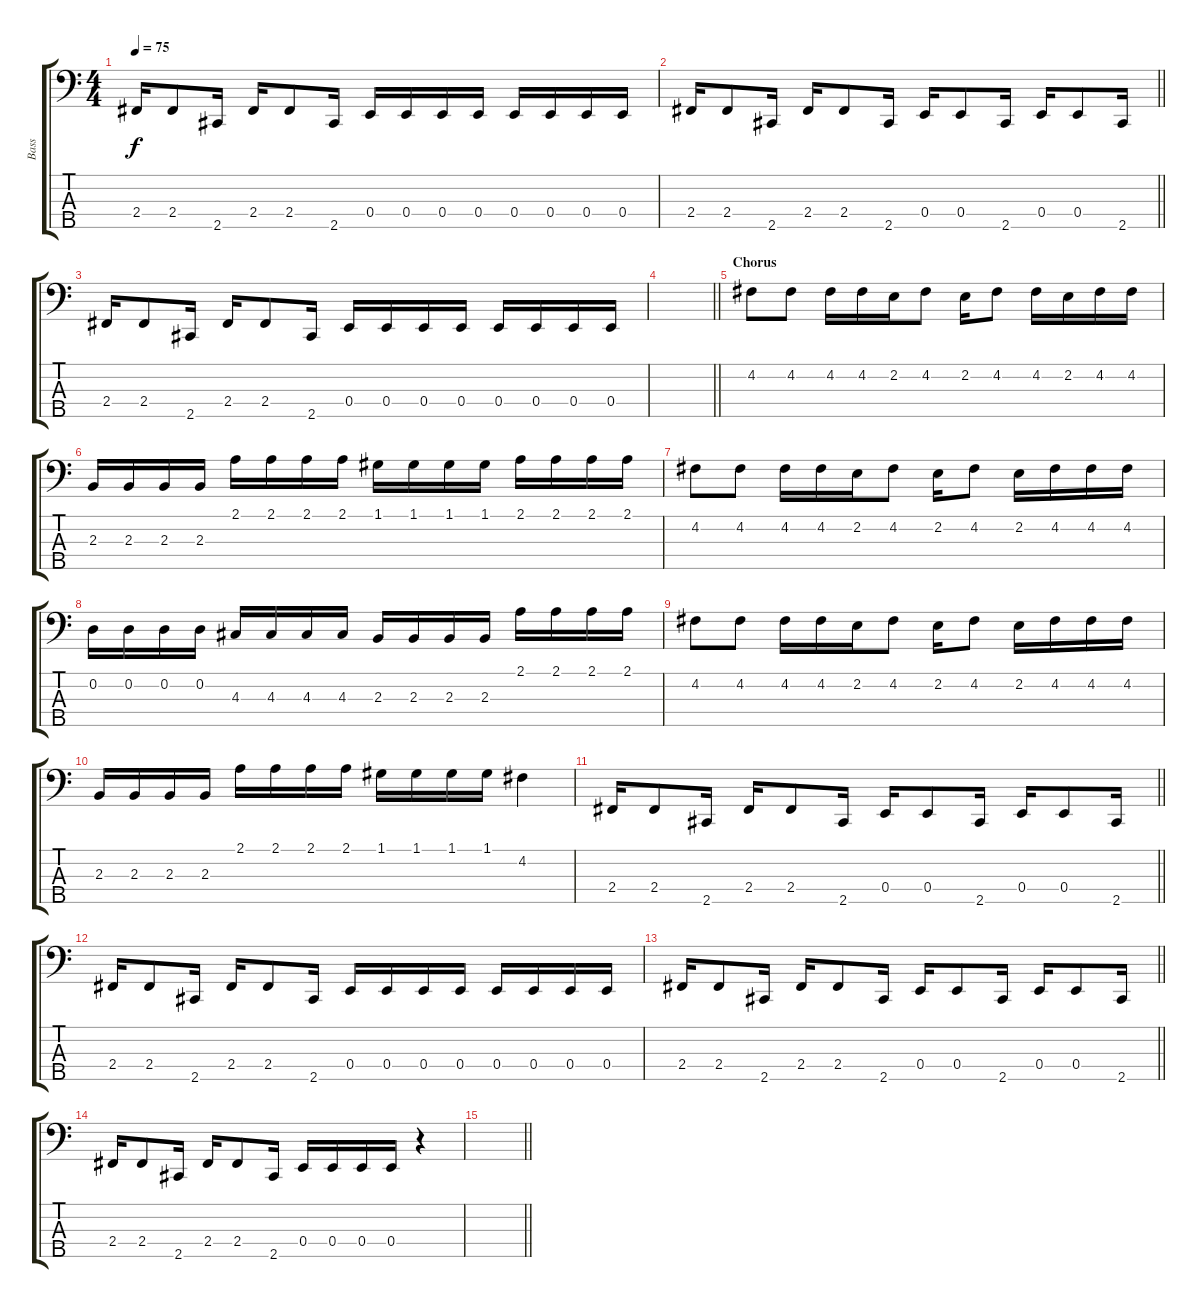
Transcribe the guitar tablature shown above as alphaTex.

\track ("Bass" "Bass") {instrument electricbasspick}
\staff {score tabs}
\tuning (G2 D2 A1 E1 B0) {hide}
\ts (4 4)
\tempo 75
\clef f4
\ks c
2.4.16{dy f} 2.4.8 2.5.16 2.4.16 2.4.8 2.5.16 0.4.16 0.4.16 0.4.16 0.4.16 0.4.16 0.4.16 0.4.16 0.4.16 |
\barLineRight lightlight
2.4.16 2.4.8 2.5.16 2.4.16 2.4.8 2.5.16 0.4.16 0.4.8 2.5.16 0.4.16 0.4.8 2.5.16 |
2.4.16 2.4.8 2.5.16 2.4.16 2.4.8 2.5.16 0.4.16 0.4.16 0.4.16 0.4.16 0.4.16 0.4.16 0.4.16 0.4.16 |
\barLineRight lightlight
|
\section ("" "Chorus")
4.2.8 4.2.8 4.2.16 4.2.16 2.2.16 4.2.8 2.2.16 4.2.8 4.2.16 2.2.16 4.2.16 4.2.16 |
2.3.16 2.3.16 2.3.16 2.3.16 2.1.16 2.1.16 2.1.16 2.1.16 1.1.16 1.1.16 1.1.16 1.1.16 2.1.16 2.1.16 2.1.16 2.1.16 |
4.2.8 4.2.8 4.2.16 4.2.16 2.2.16 4.2.8 2.2.16 4.2.8 2.2.16 4.2.16 4.2.16 4.2.16 |
0.2.16 0.2.16 0.2.16 0.2.16 4.3.16 4.3.16 4.3.16 4.3.16 2.3.16 2.3.16 2.3.16 2.3.16 2.1.16 2.1.16 2.1.16 2.1.16 |
4.2.8 4.2.8 4.2.16 4.2.16 2.2.16 4.2.8 2.2.16 4.2.8 2.2.16 4.2.16 4.2.16 4.2.16 |
2.3.16 2.3.16 2.3.16 2.3.16 2.1.16 2.1.16 2.1.16 2.1.16 1.1.16 1.1.16 1.1.16 1.1.16 4.2.4 |
\barLineRight lightlight
2.4.16 2.4.8 2.5.16 2.4.16 2.4.8 2.5.16 0.4.16 0.4.8 2.5.16 0.4.16 0.4.8 2.5.16 |
2.4.16 2.4.8 2.5.16 2.4.16 2.4.8 2.5.16 0.4.16 0.4.16 0.4.16 0.4.16 0.4.16 0.4.16 0.4.16 0.4.16 |
\barLineRight lightlight
2.4.16 2.4.8 2.5.16 2.4.16 2.4.8 2.5.16 0.4.16 0.4.8 2.5.16 0.4.16 0.4.8 2.5.16 |
2.4.16 2.4.8 2.5.16 2.4.16 2.4.8 2.5.16 0.4.16 0.4.16 0.4.16 0.4.16 r.4 |
\barLineRight lightlight
